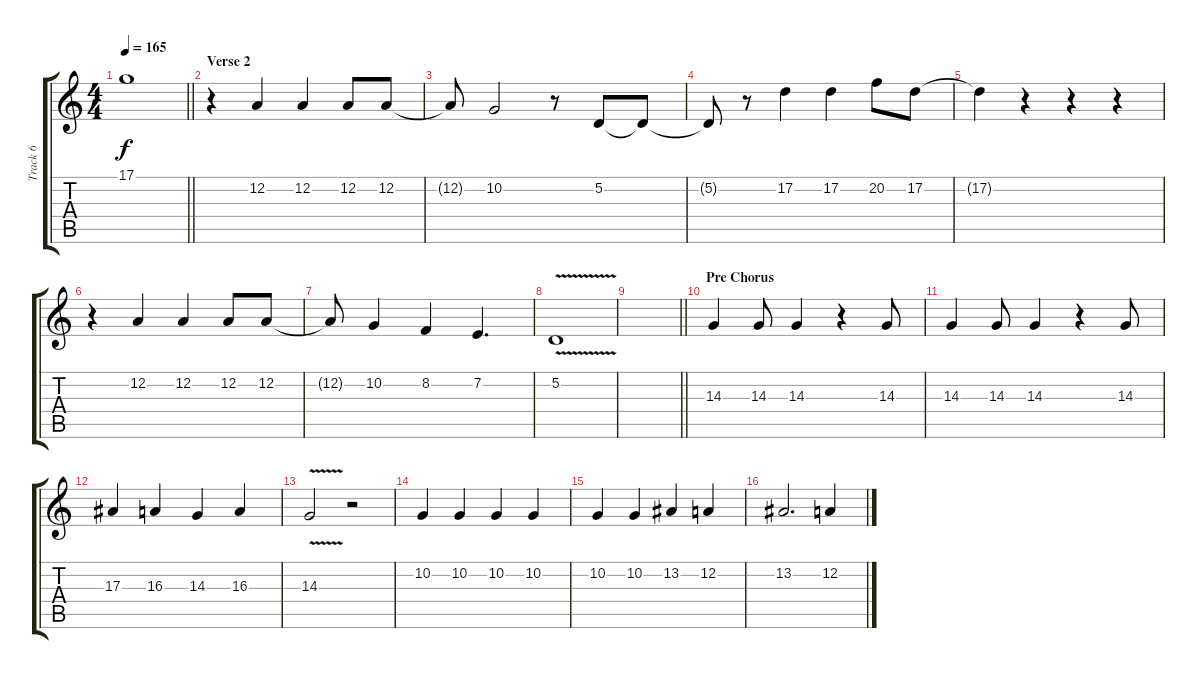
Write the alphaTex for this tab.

\track ("Track 6" "Track 6") {instrument lead2sawtooth}
\staff {score tabs}
\tuning (D4 A3 F3 C3 G2 D2) {hide}
\ts (4 4)
\tempo 165
\clef g2
\barLineRight lightlight
\ks c
17.1{t}.1{dy f} |
\section ("" "Verse 2")
r.4 12.2.4 12.2.4 12.2.8 12.2.8 |
12.2{t}.8 10.2.2 r.8 5.2.8 5.2{t}.8 |
5.2{t}.8 r.8 17.2.4 17.2.4 20.2.8 17.2.8 |
17.2{t}.4 r.4 r.4 r.4 |
r.4 12.2.4 12.2.4 12.2.8 12.2.8 |
12.2{t}.8 10.2.4 8.2.4 7.2.4{d} |
5.2{v}.1 |
\barLineRight lightlight
|
\section ("" "Pre Chorus")
14.3.4 14.3.8 14.3.4 r.4 14.3.8 |
14.3.4 14.3.8 14.3.4 r.4 14.3.8 |
17.3.4 16.3.4 14.3.4 16.3.4 |
14.3{v}.2 r.2 |
10.2.4 10.2.4 10.2.4 10.2.4 |
10.2.4 10.2.4 13.2.4 12.2.4 |
13.2.2{d} 12.2.4
